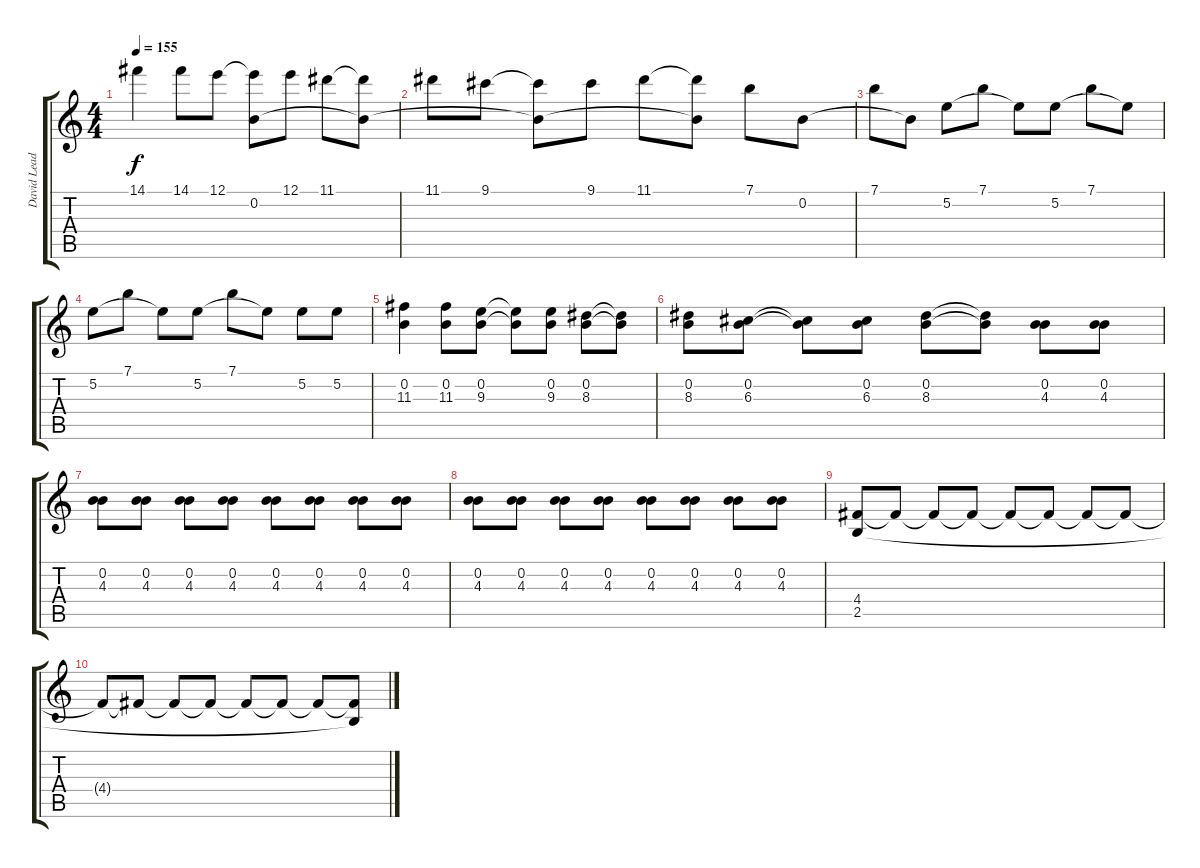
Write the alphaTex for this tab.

\track ("David Lead Guitar" "David Lead") {instrument distortionguitar}
\staff {score tabs}
\tuning (E4 B3 G3 D3 A2 E2) {hide}
\ts (4 4)
\tempo 155
\clef g2
\ks c
14.1.4{dy f} 14.1.8 12.1.8 (12.1{t} 0.2{t}).8 12.1.8 11.1.8 (11.1{t} 0.2{t}).8 |
11.1.8 9.1.8 (9.1{t} 0.2{t}).8 9.1.8 11.1.8 (11.1{t} 0.2{t}).8 7.1.8 0.2.8 |
7.1.8 0.2{t}.8 5.2.8 7.1.8 5.2{t}.8 5.2.8 7.1.8 5.2{t}.8 |
5.2.8 7.1.8 5.2{t}.8 5.2.8 7.1.8 5.2{t}.8 5.2.8 5.2.8 |
(0.2 11.3).4 (0.2 11.3).8 (0.2 9.3).8 (0.2{t} 9.3{t}).8 (0.2 9.3).8 (0.2 8.3).8 (0.2{t} 8.3{t}).8 |
(0.2 8.3).8 (0.2 6.3).8 (0.2{t} 6.3{t}).8 (0.2 6.3).8 (0.2 8.3).8 (0.2{t} 8.3{t}).8 (0.2 4.3).8 (0.2 4.3).8 |
(0.2 4.3).8 (0.2 4.3).8 (0.2 4.3).8 (0.2 4.3).8 (0.2 4.3).8 (0.2 4.3).8 (0.2 4.3).8 (0.2 4.3).8 |
(0.2 4.3).8 (0.2 4.3).8 (0.2 4.3).8 (0.2 4.3).8 (0.2 4.3).8 (0.2 4.3).8 (0.2 4.3).8 (0.2 4.3).8 |
(4.4 2.5).8 4.4{t}.8 4.4{t}.8 4.4{t}.8 4.4{t}.8 4.4{t}.8 4.4{t}.8 4.4{t}.8 |
4.4{t}.8 4.4{t}.8 4.4{t}.8 4.4{t}.8 4.4{t}.8 4.4{t}.8 4.4{t}.8 (4.4{t} 2.5{t}).8
